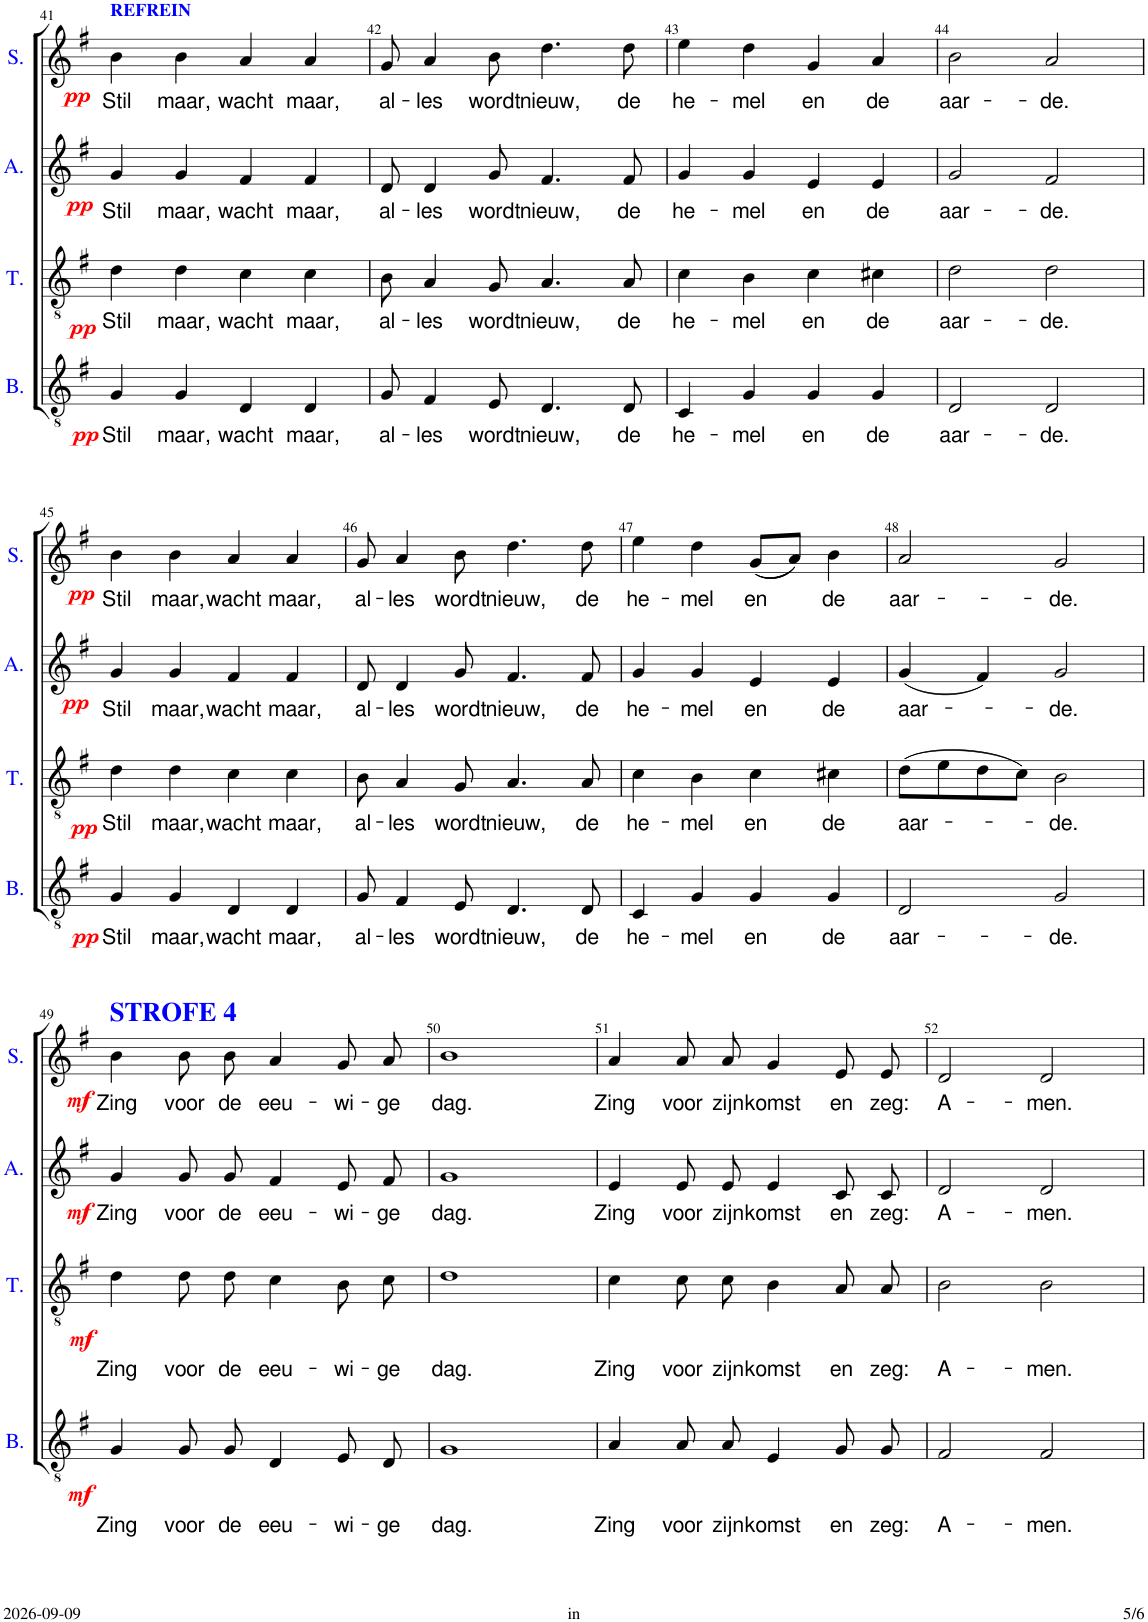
**kern	**text	**dynam	**kern	**text	**dynam	**kern	**text	**dynam	**kern	**text	**dynam
*part4	*part4	*part4	*part3	*part3	*part3	*part2	*part2	*part2	*part1	*part1	*part1
*staff4	*staff4	*staff4	*staff3	*staff3	*staff3	*staff2	*staff2	*staff2	*staff1	*staff1	*staff1
*I"Bass	*	*	*I"Tenor	*	*	*I"Alto	*	*	*I"Soprano	*	*
*I'B.	*	*	*I'T.	*	*	*I'A.	*	*	*I'S.	*	*
!!LO:PB:g=z
*clefGv2	*	*	*clefGv2	*	*	*clefG2	*	*	*clefG2	*	*
*k[f#]	*	*	*k[f#]	*	*	*k[f#]	*	*	*k[f#]	*	*
*M2/2	*	*	*M2/2	*	*	*M2/2	*	*	*M2/2	*	*
*met(c|)	*	*	*met(c|)	*	*	*met(c|)	*	*	*met(c|)	*	*
=41	=41	=41	=41	=41	=41	=41	=41	=41	=41	=41	=41
!	!	!	!	!	!	!	!	!	!LO:TX:a:B:color=#0000FF:t=REFREIN	!	!
!	!LO:LY:b	!LO:DY:b	!	!LO:LY:b	!LO:DY:b	!	!LO:LY:b	!LO:DY:b	!	!LO:LY:b	!LO:DY:b
4G/	Stil	pp	4d\	Stil	pp	4g/	Stil	pp	4b\	Stil	pp
!	!LO:LY:b	!	!	!LO:LY:b	!	!	!LO:LY:b	!	!	!LO:LY:b	!
4G/	maar,	.	4d\	maar,	.	4g/	maar,	.	4b\	maar,	.
!	!LO:LY:b	!	!	!LO:LY:b	!	!	!LO:LY:b	!	!	!LO:LY:b	!
4D/	wacht	.	4c\	wacht	.	4f#/	wacht	.	4a/	wacht	.
!	!LO:LY:b	!	!	!LO:LY:b	!	!	!LO:LY:b	!	!	!LO:LY:b	!
4D/	maar,	.	4c\	maar,	.	4f#/	maar,	.	4a/	maar,	.
=42	=42	=42	=42	=42	=42	=42	=42	=42	=42	=42	=42
!	!LO:LY:b	!	!	!LO:LY:b	!	!	!LO:LY:b	!	!	!LO:LY:b	!
8G/	al-	.	8B\	al-	.	8d/	al-	.	8g/	al-	.
!	!LO:LY:b	!	!	!LO:LY:b	!	!	!LO:LY:b	!	!	!LO:LY:b	!
4F#/	-les	.	4A/	-les	.	4d/	-les	.	4a/	-les	.
!	!LO:LY:b	!	!	!LO:LY:b	!	!	!LO:LY:b	!	!	!LO:LY:b	!
8E/	wordt	.	8G/	wordt	.	8g/	wordt	.	8b\	wordt	.
!	!LO:LY:b	!	!	!LO:LY:b	!	!	!LO:LY:b	!	!	!LO:LY:b	!
4.D/	nieuw,	.	4.A/	nieuw,	.	4.f#/	nieuw,	.	4.dd\	nieuw,	.
!	!LO:LY:b	!	!	!LO:LY:b	!	!	!LO:LY:b	!	!	!LO:LY:b	!
8D/	de	.	8A/	de	.	8f#/	de	.	8dd\	de	.
=43	=43	=43	=43	=43	=43	=43	=43	=43	=43	=43	=43
!	!LO:LY:b	!	!	!LO:LY:b	!	!	!LO:LY:b	!	!	!LO:LY:b	!
4C/	he-	.	4c\	he-	.	4g/	he-	.	4ee\	he-	.
!	!LO:LY:b	!	!	!LO:LY:b	!	!	!LO:LY:b	!	!	!LO:LY:b	!
4G/	-mel	.	4B\	-mel	.	4g/	-mel	.	4dd\	-mel	.
!	!LO:LY:b	!	!	!LO:LY:b	!	!	!LO:LY:b	!	!	!LO:LY:b	!
4G/	en	.	4c\	en	.	4e/	en	.	4g/	en	.
!	!LO:LY:b	!	!	!LO:LY:b	!	!	!LO:LY:b	!	!	!LO:LY:b	!
4G/	de	.	4c#X\	de	.	4e/	de	.	4a/	de	.
=44	=44	=44	=44	=44	=44	=44	=44	=44	=44	=44	=44
!	!LO:LY:b	!	!	!LO:LY:b	!	!	!LO:LY:b	!	!	!LO:LY:b	!
2D/	aar-	.	2d\	aar-	.	2g/	aar-	.	2b\	aar-	.
!	!LO:LY:b	!	!	!LO:LY:b	!	!	!LO:LY:b	!	!	!LO:LY:b	!
2D/	-de.	.	2d\	-de.	.	2f#/	-de.	.	2a/	-de.	.
!!LO:LB:g=z
=45	=45	=45	=45	=45	=45	=45	=45	=45	=45	=45	=45
!	!LO:LY:b	!LO:DY:b	!	!LO:LY:b	!LO:DY:b	!	!LO:LY:b	!LO:DY:b	!	!LO:LY:b	!LO:DY:b
4G/	Stil	pp	4d\	Stil	pp	4g/	Stil	pp	4b\	Stil	pp
!	!LO:LY:b	!	!	!LO:LY:b	!	!	!LO:LY:b	!	!	!LO:LY:b	!
4G/	maar,	.	4d\	maar,	.	4g/	maar,	.	4b\	maar,	.
!	!LO:LY:b	!	!	!LO:LY:b	!	!	!LO:LY:b	!	!	!LO:LY:b	!
4D/	wacht	.	4c\	wacht	.	4f#/	wacht	.	4a/	wacht	.
!	!LO:LY:b	!	!	!LO:LY:b	!	!	!LO:LY:b	!	!	!LO:LY:b	!
4D/	maar,	.	4c\	maar,	.	4f#/	maar,	.	4a/	maar,	.
=46	=46	=46	=46	=46	=46	=46	=46	=46	=46	=46	=46
!	!LO:LY:b	!	!	!LO:LY:b	!	!	!LO:LY:b	!	!	!LO:LY:b	!
8G/	al-	.	8B\	al-	.	8d/	al-	.	8g/	al-	.
!	!LO:LY:b	!	!	!LO:LY:b	!	!	!LO:LY:b	!	!	!LO:LY:b	!
4F#/	-les	.	4A/	-les	.	4d/	-les	.	4a/	-les	.
!	!LO:LY:b	!	!	!LO:LY:b	!	!	!LO:LY:b	!	!	!LO:LY:b	!
8E/	wordt	.	8G/	wordt	.	8g/	wordt	.	8b\	wordt	.
!	!LO:LY:b	!	!	!LO:LY:b	!	!	!LO:LY:b	!	!	!LO:LY:b	!
4.D/	nieuw,	.	4.A/	nieuw,	.	4.f#/	nieuw,	.	4.dd\	nieuw,	.
!	!LO:LY:b	!	!	!LO:LY:b	!	!	!LO:LY:b	!	!	!LO:LY:b	!
8D/	de	.	8A/	de	.	8f#/	de	.	8dd\	de	.
=47	=47	=47	=47	=47	=47	=47	=47	=47	=47	=47	=47
!	!LO:LY:b	!	!	!LO:LY:b	!	!	!LO:LY:b	!	!	!LO:LY:b	!
4C/	he-	.	4c\	he-	.	4g/	he-	.	4ee\	he-	.
!	!LO:LY:b	!	!	!LO:LY:b	!	!	!LO:LY:b	!	!	!LO:LY:b	!
4G/	-mel	.	4B\	-mel	.	4g/	-mel	.	4dd\	-mel	.
!	!LO:LY:b	!	!	!LO:LY:b	!	!	!LO:LY:b	!	!	!LO:LY:b	!
4G/	en	.	4c\	en	.	4e/	en	.	((8g/L	en	.
.	.	.	.	.	.	.	.	.	8a/J))	.	.
!	!LO:LY:b	!	!	!LO:LY:b	!	!	!LO:LY:b	!	!	!LO:LY:b	!
4G/	-de	.	4c#X\	-de	.	4e/	-de	.	4b\	-de	.
=48	=48	=48	=48	=48	=48	=48	=48	=48	=48	=48	=48
!	!LO:LY:b	!	!	!LO:LY:b	!	!	!LO:LY:b	!	!	!LO:LY:b	!
2D/	aar-	.	(8d\L	aar-	.	(4g/	aar-	.	2a/	aar-	.
.	.	.	8e\	.	.	.	.	.	.	.	.
.	.	.	8d\	.	.	4f#/)	.	.	.	.	.
.	.	.	8c\J)	.	.	.	.	.	.	.	.
!	!LO:LY:b	!	!	!LO:LY:b	!	!	!LO:LY:b	!	!	!LO:LY:b	!
2G/	-de.	.	2B\	-de.	.	2g/	-de.	.	2g/	-de.	.
!!LO:LB:g=z
=49	=49	=49	=49	=49	=49	=49	=49	=49	=49	=49	=49
!	!	!	!	!	!	!	!	!	!LO:TX:a:B:color=#0000FF:t=STROFE 4	!	!
!	!LO:LY:b	!LO:DY:b	!	!LO:LY:b	!LO:DY:b	!	!LO:LY:b	!LO:DY:b	!	!LO:LY:b	!LO:DY:b
4G/	Zing	mf	4d\	Zing	mf	4g/	Zing	mf	4b\	Zing	mf
!	!LO:LY:b	!	!	!LO:LY:b	!	!	!LO:LY:b	!	!	!LO:LY:b	!
8G/L	voor	.	8d\	voor	.	8g/L	voor	.	8b\	voor	.
!	!LO:LY:b	!	!	!LO:LY:b	!	!	!LO:LY:b	!	!	!LO:LY:b	!
8G/J	de	.	8d\	de	.	8g/J	de	.	8b\	de	.
!	!LO:LY:b	!	!	!LO:LY:b	!	!	!LO:LY:b	!	!	!LO:LY:b	!
4D/	eeu-	.	4c\	eeu-	.	4f#/	eeu-	.	4a/	eeu-	.
!	!LO:LY:b	!	!	!LO:LY:b	!	!	!LO:LY:b	!	!	!LO:LY:b	!
8E/L	-wi-	.	8B\	-wi-	.	8e/L	-wi-	.	8g/	-wi-	.
!	!LO:LY:b	!	!	!LO:LY:b	!	!	!LO:LY:b	!	!	!LO:LY:b	!
8D/J	-ge	.	8c\	-ge	.	8f#/J	-ge	.	8a/	-ge	.
=50	=50	=50	=50	=50	=50	=50	=50	=50	=50	=50	=50
!	!LO:LY:b	!	!	!LO:LY:b	!	!	!LO:LY:b	!	!	!LO:LY:b	!
1G	dag.	.	1d	dag.	.	1g	dag.	.	1b	dag.	.
=51	=51	=51	=51	=51	=51	=51	=51	=51	=51	=51	=51
!	!LO:LY:b	!	!	!LO:LY:b	!	!	!LO:LY:b	!	!	!LO:LY:b	!
4A/	Zing	.	4c\	Zing	.	4e/	Zing	.	4a/	Zing	.
!	!LO:LY:b	!	!	!LO:LY:b	!	!	!LO:LY:b	!	!	!LO:LY:b	!
8A/L	voor	.	8c\	voor	.	8e/L	voor	.	8a/	voor	.
!	!LO:LY:b	!	!	!LO:LY:b	!	!	!LO:LY:b	!	!	!LO:LY:b	!
8A/J	zijn	.	8c\	zijn	.	8e/J	zijn	.	8a/	zijn	.
!	!LO:LY:b	!	!	!LO:LY:b	!	!	!LO:LY:b	!	!	!LO:LY:b	!
4E/	komst	.	4B\	komst	.	4e/	komst	.	4g/	komst	.
!	!LO:LY:b	!	!	!LO:LY:b	!	!	!LO:LY:b	!	!	!LO:LY:b	!
8G/L	en	.	8A/	en	.	8c/L	en	.	8e/	en	.
!	!LO:LY:b	!	!	!LO:LY:b	!	!	!LO:LY:b	!	!	!LO:LY:b	!
8G/J	zeg:	.	8A/	zeg:	.	8c/J	zeg:	.	8e/	zeg:	.
=52	=52	=52	=52	=52	=52	=52	=52	=52	=52	=52	=52
!	!LO:LY:b	!	!	!LO:LY:b	!	!	!LO:LY:b	!	!	!LO:LY:b	!
2F#/	A-	.	2B\	A-	.	2d/	A-	.	2d/	A-	.
!	!LO:LY:b	!	!	!LO:LY:b	!	!	!LO:LY:b	!	!	!LO:LY:b	!
2F#/	-men.	.	2B\	-men.	.	2d/	-men.	.	2d/	-men.	.
=	=	=	=	=	=	=	=	=	=	=	=
*-	*-	*-	*-	*-	*-	*-	*-	*-	*-	*-	*-
